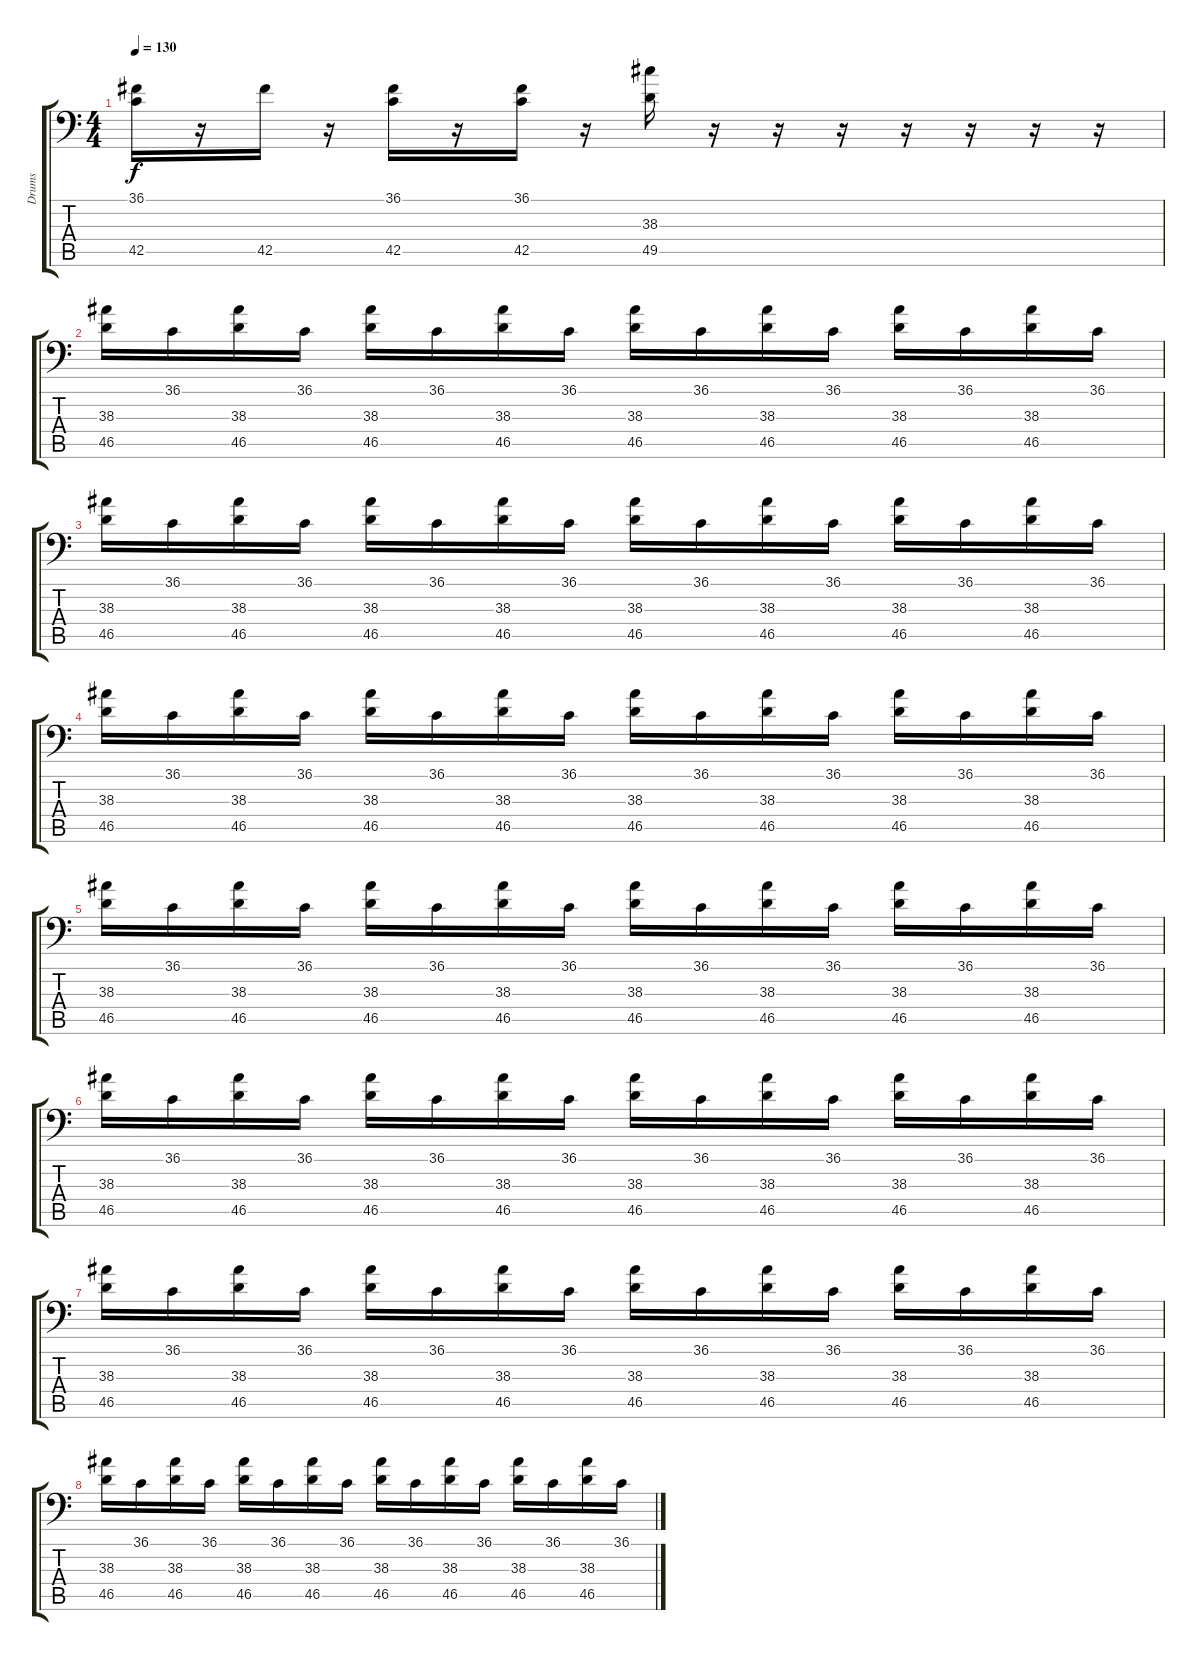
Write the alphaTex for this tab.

\track ("Drums" "Drums") {instrument acousticgrandpiano}
\staff {score tabs}
\tuning (C-1 C-1 C-1 C-1 C-1 C-1) {hide}
\ts (4 4)
\tempo 130
\clef f4
\ks c
(36.1 42.5).16{dy f} r.16 42.5.16 r.16 (36.1 42.5).16 r.16 (36.1 42.5).16 r.16 (38.3 49.5).16 r.16 r.16 r.16 r.16 r.16 r.16 r.16 |
(38.3 46.5).16 36.1.16 (38.3 46.5).16 36.1.16 (38.3 46.5).16 36.1.16 (38.3 46.5).16 36.1.16 (38.3 46.5).16 36.1.16 (38.3 46.5).16 36.1.16 (38.3 46.5).16 36.1.16 (38.3 46.5).16 36.1.16 |
(38.3 46.5).16 36.1.16 (38.3 46.5).16 36.1.16 (38.3 46.5).16 36.1.16 (38.3 46.5).16 36.1.16 (38.3 46.5).16 36.1.16 (38.3 46.5).16 36.1.16 (38.3 46.5).16 36.1.16 (38.3 46.5).16 36.1.16 |
(38.3 46.5).16 36.1.16 (38.3 46.5).16 36.1.16 (38.3 46.5).16 36.1.16 (38.3 46.5).16 36.1.16 (38.3 46.5).16 36.1.16 (38.3 46.5).16 36.1.16 (38.3 46.5).16 36.1.16 (38.3 46.5).16 36.1.16 |
(38.3 46.5).16 36.1.16 (38.3 46.5).16 36.1.16 (38.3 46.5).16 36.1.16 (38.3 46.5).16 36.1.16 (38.3 46.5).16 36.1.16 (38.3 46.5).16 36.1.16 (38.3 46.5).16 36.1.16 (38.3 46.5).16 36.1.16 |
(38.3 46.5).16 36.1.16 (38.3 46.5).16 36.1.16 (38.3 46.5).16 36.1.16 (38.3 46.5).16 36.1.16 (38.3 46.5).16 36.1.16 (38.3 46.5).16 36.1.16 (38.3 46.5).16 36.1.16 (38.3 46.5).16 36.1.16 |
(38.3 46.5).16 36.1.16 (38.3 46.5).16 36.1.16 (38.3 46.5).16 36.1.16 (38.3 46.5).16 36.1.16 (38.3 46.5).16 36.1.16 (38.3 46.5).16 36.1.16 (38.3 46.5).16 36.1.16 (38.3 46.5).16 36.1.16 |
(38.3 46.5).16 36.1.16 (38.3 46.5).16 36.1.16 (38.3 46.5).16 36.1.16 (38.3 46.5).16 36.1.16 (38.3 46.5).16 36.1.16 (38.3 46.5).16 36.1.16 (38.3 46.5).16 36.1.16 (38.3 46.5).16 36.1.16
